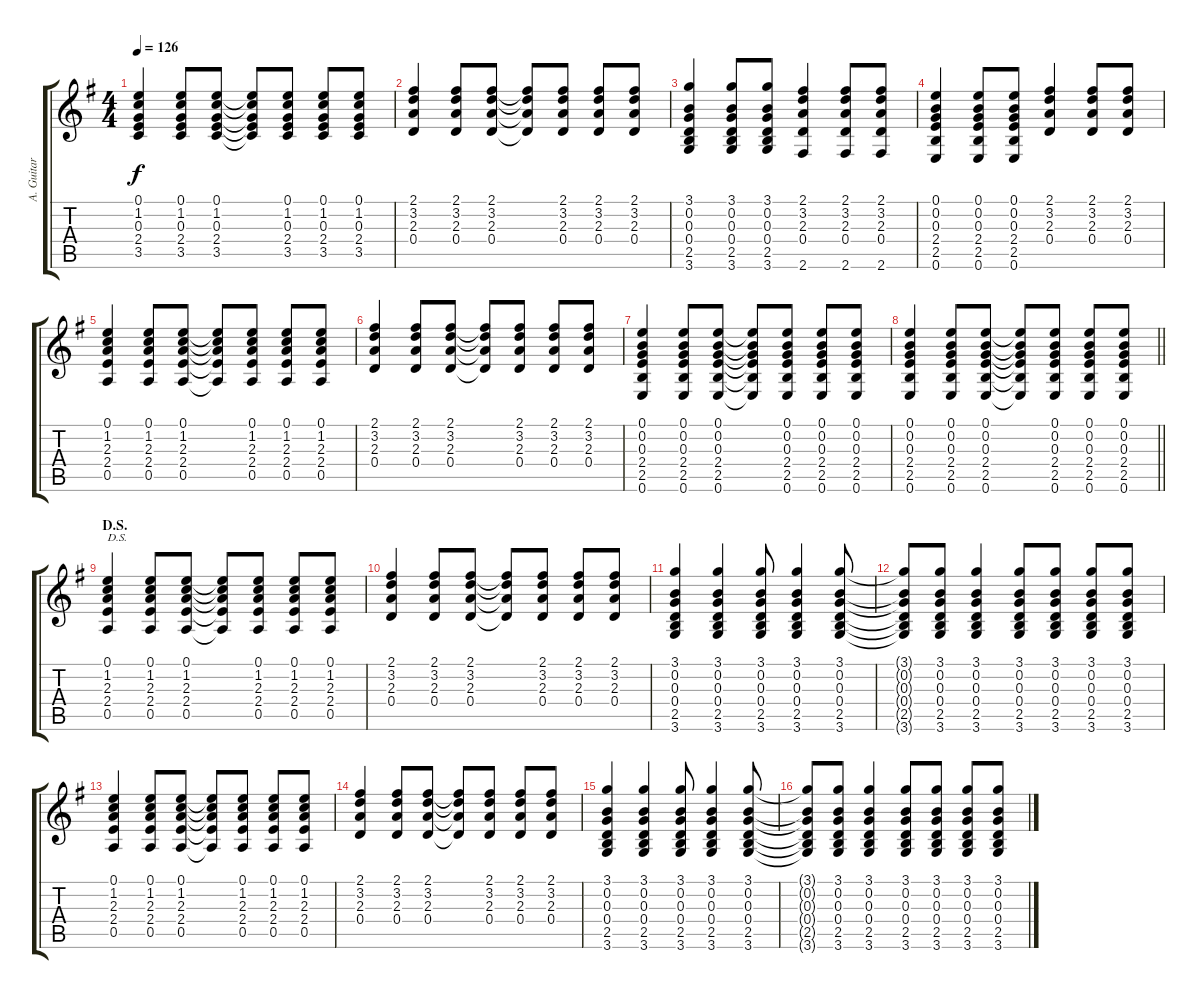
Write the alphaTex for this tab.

\track ("A. Guitar" "A. Guitar") {instrument acousticguitarnylon}
\staff {score tabs}
\tuning (E4 B3 G3 D3 A2 E2) {hide}
\ts (4 4)
\tempo 126
\clef g2
\ks g
(0.1 1.2 0.3 2.4 3.5).4{dy f} (0.1 1.2 0.3 2.4 3.5).8 (0.1 1.2 0.3 2.4 3.5).8 (0.1{t} 1.2{t} 0.3{t} 2.4{t} 3.5{t}).8 (0.1 1.2 0.3 2.4 3.5).8 (0.1 1.2 0.3 2.4 3.5).8 (0.1 1.2 0.3 2.4 3.5).8 |
(2.1 3.2 2.3 0.4).4 (2.1 3.2 2.3 0.4).8 (2.1 3.2 2.3 0.4).8 (2.1{t} 3.2{t} 2.3{t} 0.4{t}).8 (2.1 3.2 2.3 0.4).8 (2.1 3.2 2.3 0.4).8 (2.1 3.2 2.3 0.4).8 |
(3.1 0.2 0.3 0.4 2.5 3.6).4 (3.1 0.2 0.3 0.4 2.5 3.6).8 (3.1 0.2 0.3 0.4 2.5 3.6).8 (2.1 3.2 2.3 0.4 2.6).4 (2.1 3.2 2.3 0.4 2.6).8 (2.1 3.2 2.3 0.4 2.6).8 |
(0.1 0.2 0.3 2.4 2.5 0.6).4 (0.1 0.2 0.3 2.4 2.5 0.6).8 (0.1 0.2 0.3 2.4 2.5 0.6).8 (2.1 3.2 2.3 0.4).4 (2.1 3.2 2.3 0.4).8 (2.1 3.2 2.3 0.4).8 |
(0.1 1.2 2.3 2.4 0.5).4 (0.1 1.2 2.3 2.4 0.5).8 (0.1 1.2 2.3 2.4 0.5).8 (0.1{t} 1.2{t} 2.3{t} 2.4{t} 0.5{t}).8 (0.1 1.2 2.3 2.4 0.5).8 (0.1 1.2 2.3 2.4 0.5).8 (0.1 1.2 2.3 2.4 0.5).8 |
(2.1 3.2 2.3 0.4).4 (2.1 3.2 2.3 0.4).8 (2.1 3.2 2.3 0.4).8 (2.1{t} 3.2{t} 2.3{t} 0.4{t}).8 (2.1 3.2 2.3 0.4).8 (2.1 3.2 2.3 0.4).8 (2.1 3.2 2.3 0.4).8 |
(0.1 0.2 0.3 2.4 2.5 0.6).4 (0.1 0.2 0.3 2.4 2.5 0.6).8 (0.1 0.2 0.3 2.4 2.5 0.6).8 (0.1{t} 0.2{t} 0.3{t} 2.4{t} 2.5{t} 0.6{t}).8 (0.1 0.2 0.3 2.4 2.5 0.6).8 (0.1 0.2 0.3 2.4 2.5 0.6).8 (0.1 0.2 0.3 2.4 2.5 0.6).8 |
\barLineRight lightlight
(0.1 0.2 0.3 2.4 2.5 0.6).4 (0.1 0.2 0.3 2.4 2.5 0.6).8 (0.1 0.2 0.3 2.4 2.5 0.6).8 (0.1{t} 0.2{t} 0.3{t} 2.4{t} 2.5{t} 0.6{t}).8 (0.1 0.2 0.3 2.4 2.5 0.6).8 (0.1 0.2 0.3 2.4 2.5 0.6).8 (0.1 0.2 0.3 2.4 2.5 0.6).8 |
\section ("" "D.S.")
(0.1 1.2 2.3 2.4 0.5).4{txt "D.S."} (0.1 1.2 2.3 2.4 0.5).8 (0.1 1.2 2.3 2.4 0.5).8 (0.1{t} 1.2{t} 2.3{t} 2.4{t} 0.5{t}).8 (0.1 1.2 2.3 2.4 0.5).8 (0.1 1.2 2.3 2.4 0.5).8 (0.1 1.2 2.3 2.4 0.5).8 |
(2.1 3.2 2.3 0.4).4 (2.1 3.2 2.3 0.4).8 (2.1 3.2 2.3 0.4).8 (2.1{t} 3.2{t} 2.3{t} 0.4{t}).8 (2.1 3.2 2.3 0.4).8 (2.1 3.2 2.3 0.4).8 (2.1 3.2 2.3 0.4).8 |
(3.1 0.2 0.3 0.4 2.5 3.6).4 (3.1 0.2 0.3 0.4 2.5 3.6).4 (3.1 0.2 0.3 0.4 2.5 3.6).8 (3.1 0.2 0.3 0.4 2.5 3.6).4 (3.1 0.2 0.3 0.4 2.5 3.6).8 |
(3.1{t} 0.2{t} 0.3{t} 0.4{t} 2.5{t} 3.6{t}).8 (3.1 0.2 0.3 0.4 2.5 3.6).8 (3.1 0.2 0.3 0.4 2.5 3.6).4 (3.1 0.2 0.3 0.4 2.5 3.6).8 (3.1 0.2 0.3 0.4 2.5 3.6).8 (3.1 0.2 0.3 0.4 2.5 3.6).8 (3.1 0.2 0.3 0.4 2.5 3.6).8 |
(0.1 1.2 2.3 2.4 0.5).4 (0.1 1.2 2.3 2.4 0.5).8 (0.1 1.2 2.3 2.4 0.5).8 (0.1{t} 1.2{t} 2.3{t} 2.4{t} 0.5{t}).8 (0.1 1.2 2.3 2.4 0.5).8 (0.1 1.2 2.3 2.4 0.5).8 (0.1 1.2 2.3 2.4 0.5).8 |
(2.1 3.2 2.3 0.4).4 (2.1 3.2 2.3 0.4).8 (2.1 3.2 2.3 0.4).8 (2.1{t} 3.2{t} 2.3{t} 0.4{t}).8 (2.1 3.2 2.3 0.4).8 (2.1 3.2 2.3 0.4).8 (2.1 3.2 2.3 0.4).8 |
(3.1 0.2 0.3 0.4 2.5 3.6).4 (3.1 0.2 0.3 0.4 2.5 3.6).4 (3.1 0.2 0.3 0.4 2.5 3.6).8 (3.1 0.2 0.3 0.4 2.5 3.6).4 (3.1 0.2 0.3 0.4 2.5 3.6).8 |
(3.1{t} 0.2{t} 0.3{t} 0.4{t} 2.5{t} 3.6{t}).8 (3.1 0.2 0.3 0.4 2.5 3.6).8 (3.1 0.2 0.3 0.4 2.5 3.6).4 (3.1 0.2 0.3 0.4 2.5 3.6).8 (3.1 0.2 0.3 0.4 2.5 3.6).8 (3.1 0.2 0.3 0.4 2.5 3.6).8 (3.1 0.2 0.3 0.4 2.5 3.6).8
